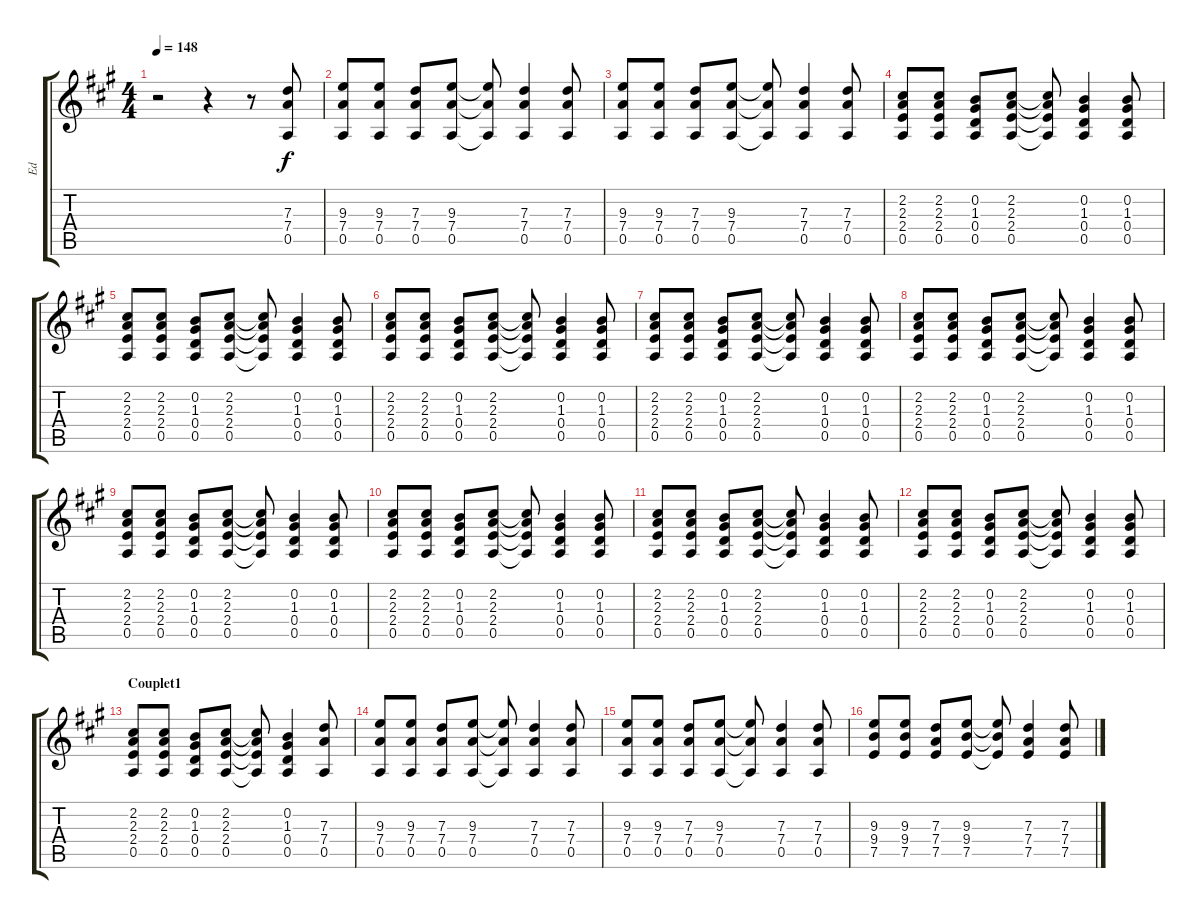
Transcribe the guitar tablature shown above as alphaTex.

\track ("Ed" "Ed") {instrument overdrivenguitar}
\staff {score tabs}
\tuning (E4 B3 G3 D3 A2 E2) {hide}
\ts (4 4)
\tempo 148
\clef g2
\ks a
r.2{dy f instrument overdrivenguitar} r.4 r.8 (7.3 7.4 0.5).8 |
(9.3 7.4 0.5).8 (9.3 7.4 0.5).8 (7.3 7.4 0.5).8 (9.3 7.4 0.5).8 (9.3{t} 7.4{t} 0.5{t}).8 (7.3 7.4 0.5).4 (7.3 7.4 0.5).8 |
(9.3 7.4 0.5).8 (9.3 7.4 0.5).8 (7.3 7.4 0.5).8 (9.3 7.4 0.5).8 (9.3{t} 7.4{t} 0.5{t}).8 (7.3 7.4 0.5).4 (7.3 7.4 0.5).8 |
(2.2 2.3 2.4 0.5).8 (2.2 2.3 2.4 0.5).8 (0.2 1.3 0.4 0.5).8 (2.2 2.3 2.4 0.5).8 (2.2{t} 2.3{t} 2.4{t} 0.5{t}).8 (0.2 1.3 0.4 0.5).4 (0.2 1.3 0.4 0.5).8 |
(2.2 2.3 2.4 0.5).8 (2.2 2.3 2.4 0.5).8 (0.2 1.3 0.4 0.5).8 (2.2 2.3 2.4 0.5).8 (2.2{t} 2.3{t} 2.4{t} 0.5{t}).8 (0.2 1.3 0.4 0.5).4 (0.2 1.3 0.4 0.5).8 |
(2.2 2.3 2.4 0.5).8 (2.2 2.3 2.4 0.5).8 (0.2 1.3 0.4 0.5).8 (2.2 2.3 2.4 0.5).8 (2.2{t} 2.3{t} 2.4{t} 0.5{t}).8 (0.2 1.3 0.4 0.5).4 (0.2 1.3 0.4 0.5).8 |
(2.2 2.3 2.4 0.5).8 (2.2 2.3 2.4 0.5).8 (0.2 1.3 0.4 0.5).8 (2.2 2.3 2.4 0.5).8 (2.2{t} 2.3{t} 2.4{t} 0.5{t}).8 (0.2 1.3 0.4 0.5).4 (0.2 1.3 0.4 0.5).8 |
(2.2 2.3 2.4 0.5).8 (2.2 2.3 2.4 0.5).8 (0.2 1.3 0.4 0.5).8 (2.2 2.3 2.4 0.5).8 (2.2{t} 2.3{t} 2.4{t} 0.5{t}).8 (0.2 1.3 0.4 0.5).4 (0.2 1.3 0.4 0.5).8 |
(2.2 2.3 2.4 0.5).8 (2.2 2.3 2.4 0.5).8 (0.2 1.3 0.4 0.5).8 (2.2 2.3 2.4 0.5).8 (2.2{t} 2.3{t} 2.4{t} 0.5{t}).8 (0.2 1.3 0.4 0.5).4 (0.2 1.3 0.4 0.5).8 |
(2.2 2.3 2.4 0.5).8 (2.2 2.3 2.4 0.5).8 (0.2 1.3 0.4 0.5).8 (2.2 2.3 2.4 0.5).8 (2.2{t} 2.3{t} 2.4{t} 0.5{t}).8 (0.2 1.3 0.4 0.5).4 (0.2 1.3 0.4 0.5).8 |
(2.2 2.3 2.4 0.5).8 (2.2 2.3 2.4 0.5).8 (0.2 1.3 0.4 0.5).8 (2.2 2.3 2.4 0.5).8 (2.2{t} 2.3{t} 2.4{t} 0.5{t}).8 (0.2 1.3 0.4 0.5).4 (0.2 1.3 0.4 0.5).8 |
(2.2 2.3 2.4 0.5).8 (2.2 2.3 2.4 0.5).8 (0.2 1.3 0.4 0.5).8 (2.2 2.3 2.4 0.5).8 (2.2{t} 2.3{t} 2.4{t} 0.5{t}).8 (0.2 1.3 0.4 0.5).4 (0.2 1.3 0.4 0.5).8 |
\section ("" "Couplet1")
(2.2 2.3 2.4 0.5).8 (2.2 2.3 2.4 0.5).8 (0.2 1.3 0.4 0.5).8 (2.2 2.3 2.4 0.5).8 (2.2{t} 2.3{t} 2.4{t} 0.5{t}).8 (0.2 1.3 0.4 0.5).4 (7.3 7.4 0.5).8 |
(9.3 7.4 0.5).8 (9.3 7.4 0.5).8 (7.3 7.4 0.5).8 (9.3 7.4 0.5).8 (9.3{t} 7.4{t} 0.5{t}).8 (7.3 7.4 0.5).4 (7.3 7.4 0.5).8 |
(9.3 7.4 0.5).8 (9.3 7.4 0.5).8 (7.3 7.4 0.5).8 (9.3 7.4 0.5).8 (9.3{t} 7.4{t} 0.5{t}).8 (7.3 7.4 0.5).4 (7.3 7.4 0.5).8 |
(9.3 9.4 7.5).8 (9.3 9.4 7.5).8 (7.3 7.4 7.5).8 (9.3 9.4 7.5).8 (9.3{t} 9.4{t} 7.5{t}).8 (7.3 7.4 7.5).4 (7.3 7.4 7.5).8
